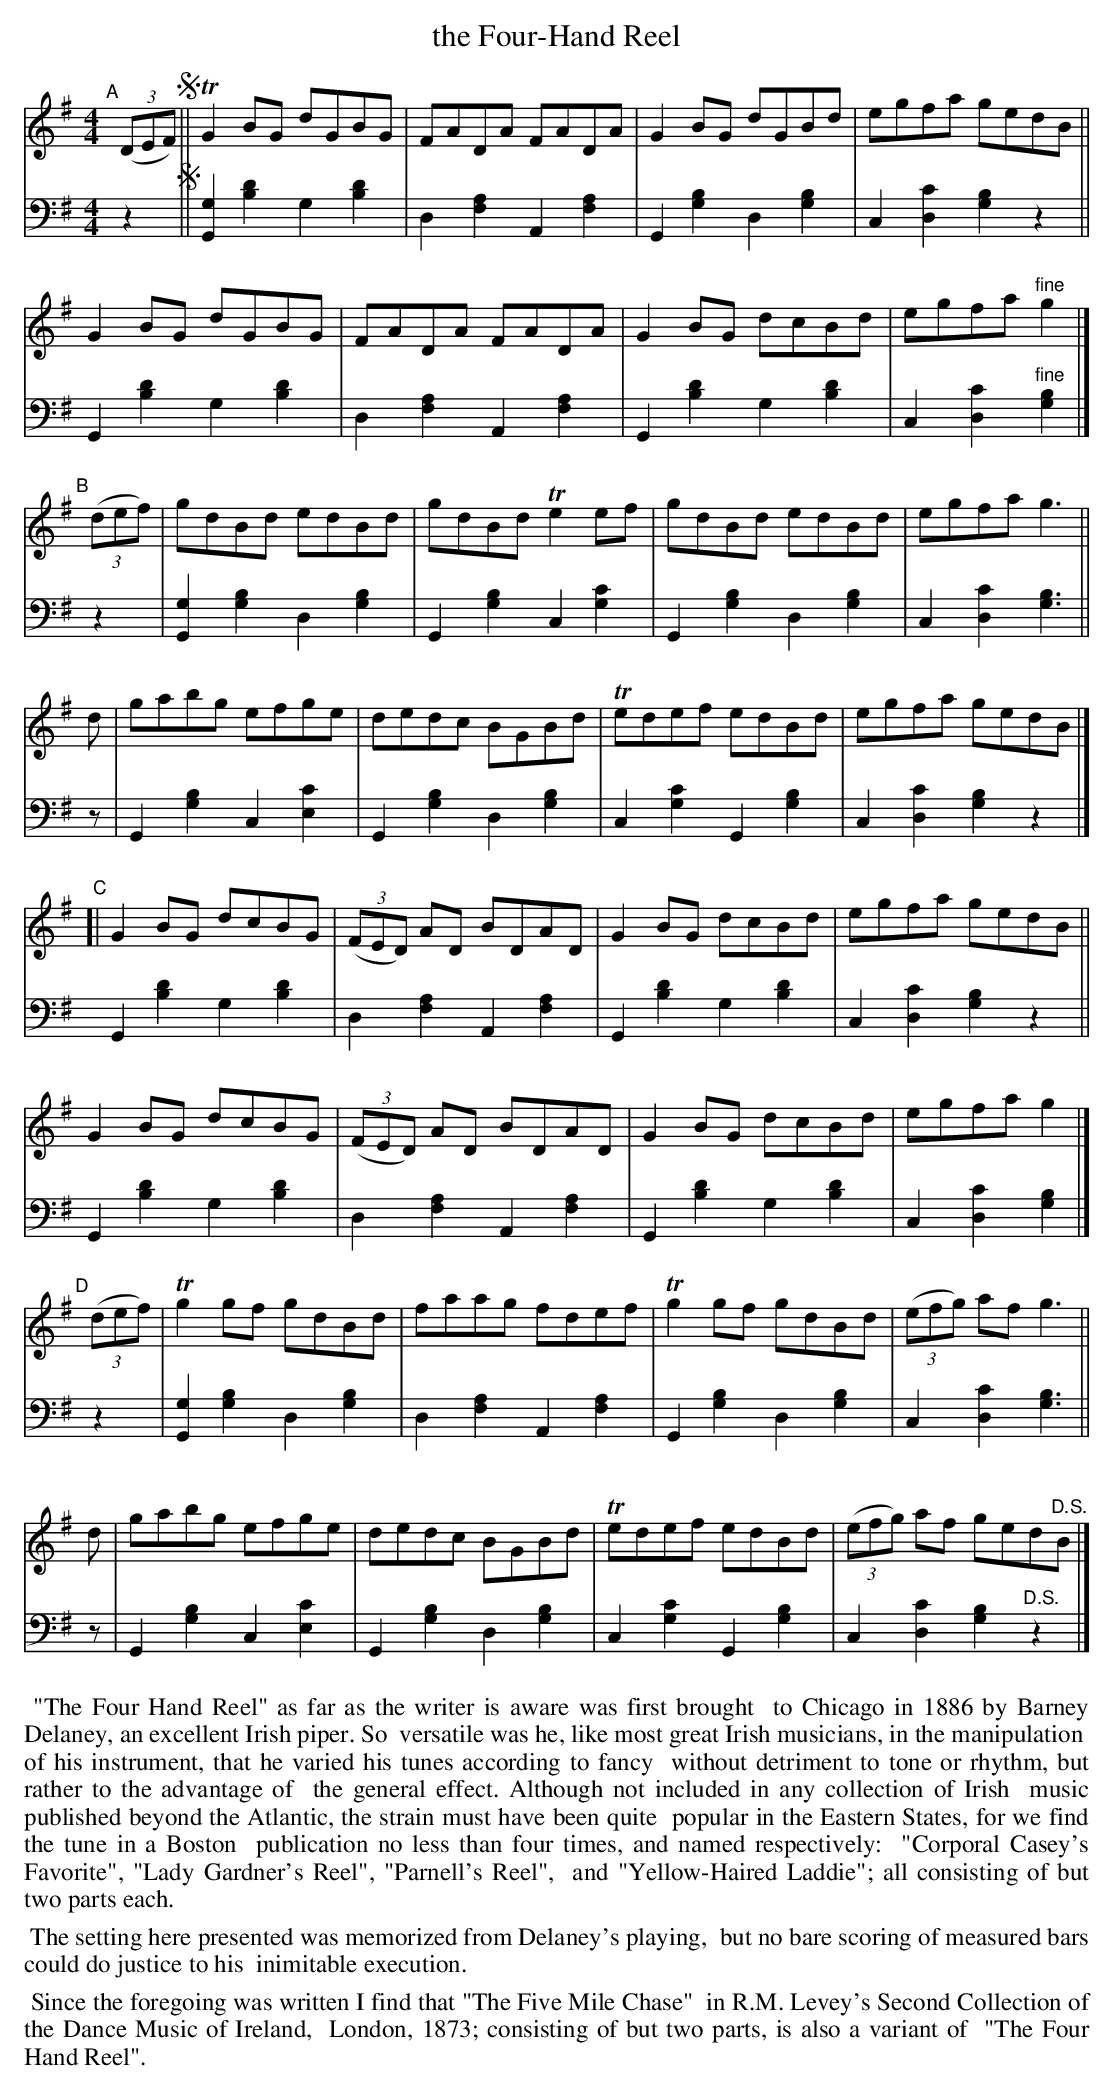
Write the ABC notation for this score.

X:1 % was #207 (in ?ed.1?)
T: the Four-Hand Reel
M: 4/4
L: 1/8
K: G
V: 1 staves=2
"^A"[|](3(DEF) !segno!||\
TG2BG dGBG | FADA FADA | G2BG dGBd | egfa gedB ||
 G2BG dGBG | FADA FADA | G2BG dcBd | egfa "^fine"g2 |]
"^B"[|]\
(3(def) | gdBd edBd | gdBd Te2ef | gdBd edBd | egfa g3 ||
      d | gabg efge | dedc BGBd | Tedef edBd | egfa gedB |]
"^C"[|\
G2BG dcBG | (3(FED) AD BDAD | G2BG dcBd | egfa gedB ||
G2BG dcBG | (3(FED) AD BDAD | G2BG dcBd | egfa g2 |]
"^D"[|]\
(3(def) | Tg2gf gdBd | faag fdef | Tg2gf gdBd | (3(efg) af g3 ||
      d | gabg  efge | dedc BGBd | Tedef edBd | (3(efg) af ged"^D.S."B |]
V: 2 clef=bass middle=d
z2 !segno!||\
[G2g2][b2d'2] g2[b2d'2]| d2[f2a2] A2[f2a2] | G2[g2b2] d2[g2b2] | c2[d2c'2] [g2b2]z2 || G2[b2d'2] g2[b2d'2] | d2[f2a2] A2[f2a2] |
G2[b2d'2] g2[b2d'2] | c2[d2c'2] "^fine"[g2b2] |] z2 | [G2g2][g2b2] d2[g2b2] | G2[g2b2] c2[g2c'2] | G2[g2b2] d2[g2b2] | c2[d2c'2] [g3b3] || z |
G2[g2b2] c2[e2c'2] | G2[g2b2]d2[g2b2] | c2[g2c'2] G2[g2b2] | c2[d2c'2] [g2b2]z2 |] G2[b2d'2] g2[b2d'2] | d2[f2a2] A2[f2a2] |
G2[b2d'2] g2[b2d'2] | c2[d2c'2] [g2b2]z2 || G2[b2d'2] g2[b2d'2] | d2[f2a2] A2[f2a2] | G2[b2d'2] g2[b2d'2] | c2[d2c'2] [g2b2] |] z2 | [G2g2][g2b2] d2[g2b2] |
d2[f2a2] A2[f2a2] | G2[g2b2] d2[g2b2] | c2[d2c'2] [g3b3] || z | G2[g2b2] c2[e2c'2] | G2[g2b2] d2[g2b2] | c2[g2c'2] G2[g2b2] | c2[d2c'2] [g2b2] "^D.S."z2 |]
